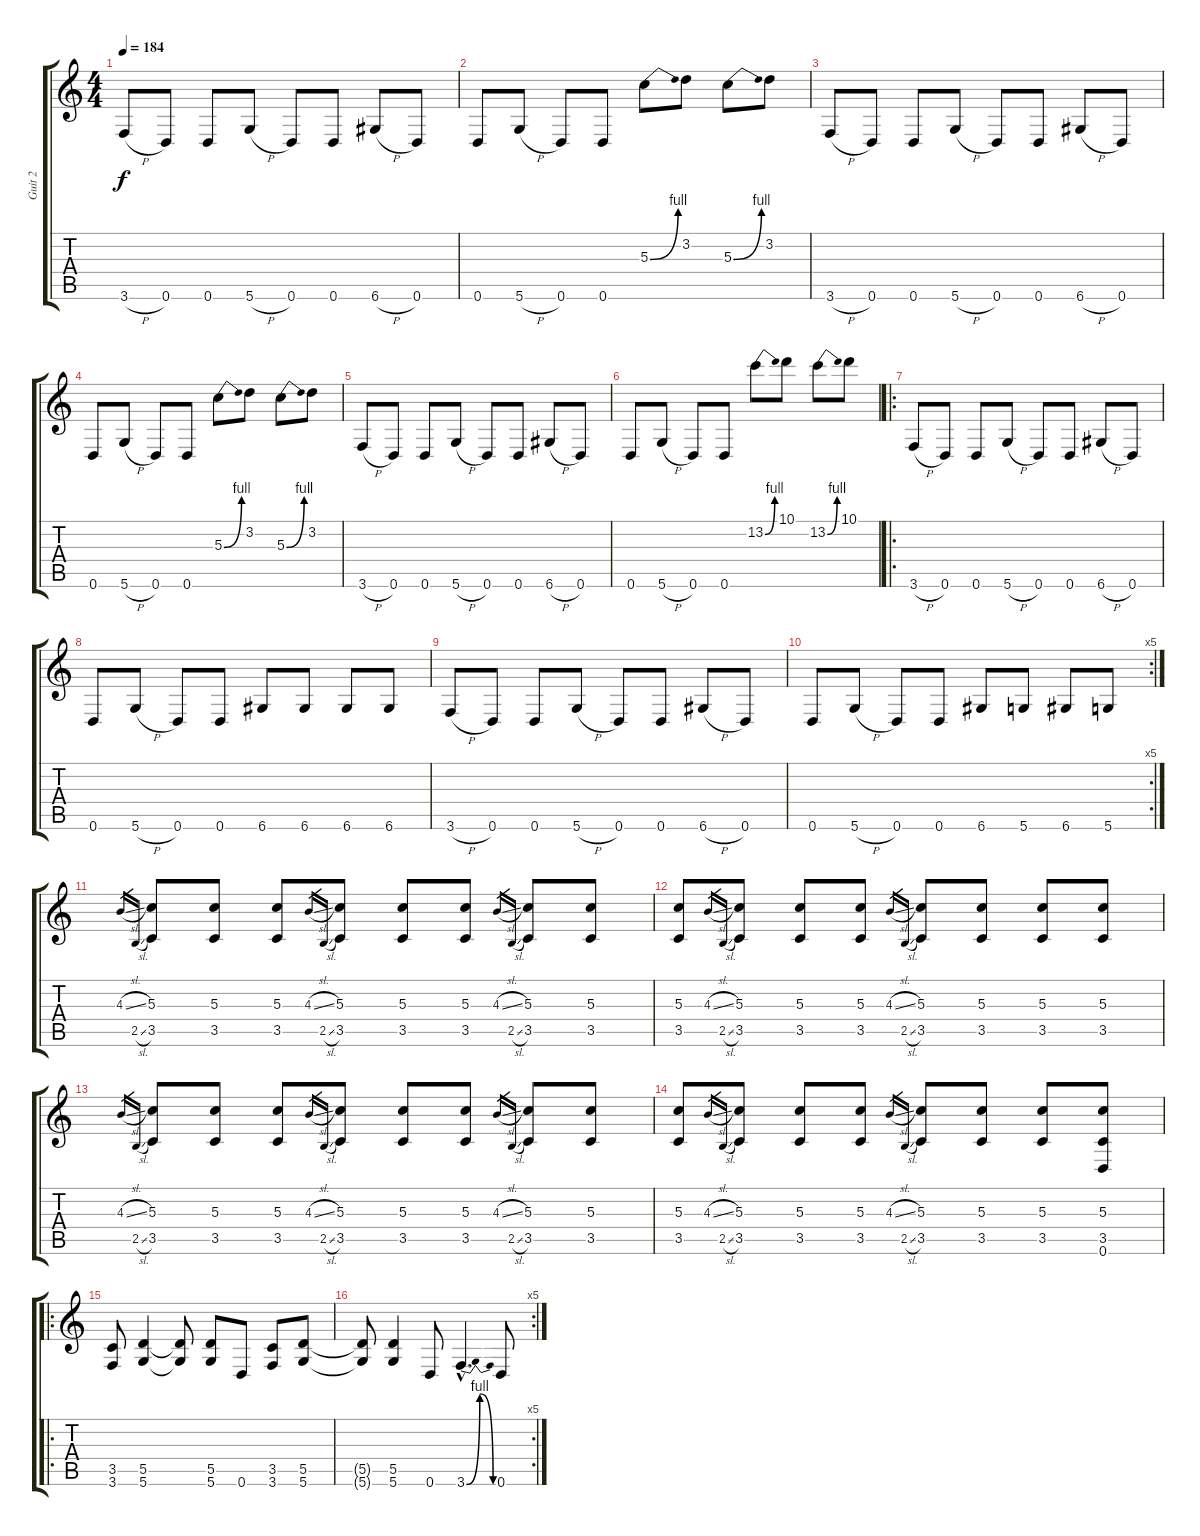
\track ("Guit 2" "Guit 2") {instrument distortionguitar}
\staff {score tabs}
\tuning (E4 B3 G3 D3 A2 D2) {hide}
\ts (4 4)
\tempo 184
\clef g2
\ks c
3.6{h}.8{dy f} 0.6.8 0.6.8 5.6{h}.8 0.6.8 0.6.8 6.6{h}.8 0.6.8 |
0.6.8 5.6{h}.8 0.6.8 0.6.8 5.3{be (bend 0 0 60 4)}.8 3.2.8 5.3{be (bend 0 0 60 4)}.8 3.2.8 |
3.6{h}.8 0.6.8 0.6.8 5.6{h}.8 0.6.8 0.6.8 6.6{h}.8 0.6.8 |
0.6.8 5.6{h}.8 0.6.8 0.6.8 5.3{be (bend 0 0 60 4)}.8 3.2.8 5.3{be (bend 0 0 60 4)}.8 3.2.8 |
3.6{h}.8 0.6.8 0.6.8 5.6{h}.8 0.6.8 0.6.8 6.6{h}.8 0.6.8 |
0.6.8 5.6{h}.8 0.6.8 0.6.8 13.2{be (bend 0 0 60 4)}.8 10.1.8 13.2{be (bend 0 0 60 4)}.8 10.1.8 |
\ro
3.6{h}.8 0.6.8 0.6.8 5.6{h}.8 0.6.8 0.6.8 6.6{h}.8 0.6.8 |
0.6.8 5.6{h}.8 0.6.8 0.6.8 6.6.8 6.6.8 6.6.8 6.6.8 |
3.6{h}.8 0.6.8 0.6.8 5.6{h}.8 0.6.8 0.6.8 6.6{h}.8 0.6.8 |
\rc 5
0.6.8 5.6{h}.8 0.6.8 0.6.8 6.6.8 5.6.8 6.6.8 5.6.8 |
4.3{sl}.16{gr} 2.5{sl}.16{gr} (5.3 3.5).8 (5.3 3.5).8 (5.3 3.5).8 4.3{sl}.16{gr} 2.5{sl}.16{gr} (5.3 3.5).8 (5.3 3.5).8 (5.3 3.5).8 4.3{sl}.16{gr} 2.5{sl}.16{gr} (5.3 3.5).8 (5.3 3.5).8 |
(5.3 3.5).8 4.3{sl}.16{gr} 2.5{sl}.16{gr} (5.3 3.5).8 (5.3 3.5).8 (5.3 3.5).8 4.3{sl}.16{gr} 2.5{sl}.16{gr} (5.3 3.5).8 (5.3 3.5).8 (5.3 3.5).8 (5.3 3.5).8 |
4.3{sl}.16{gr} 2.5{sl}.16{gr} (5.3 3.5).8 (5.3 3.5).8 (5.3 3.5).8 4.3{sl}.16{gr} 2.5{sl}.16{gr} (5.3 3.5).8 (5.3 3.5).8 (5.3 3.5).8 4.3{sl}.16{gr} 2.5{sl}.16{gr} (5.3 3.5).8 (5.3 3.5).8 |
(5.3 3.5).8 4.3{sl}.16{gr} 2.5{sl}.16{gr} (5.3 3.5).8 (5.3 3.5).8 (5.3 3.5).8 4.3{sl}.16{gr} 2.5{sl}.16{gr} (5.3 3.5).8 (5.3 3.5).8 (5.3 3.5).8 (5.3 3.5 0.6).8 |
\ro
(3.5 3.6).8 (5.5 5.6).4 (5.5{t} 5.6{t}).8 (5.5 5.6).8 0.6.8 (3.5 3.6).8 (5.5 5.6).8 |
\rc 5
(5.5{t} 5.6{t}).8 (5.5 5.6).4 0.6.8 3.6{be (bendrelease 0 0 30 4 30 4 60 0) hac}.4{d} 0.6.8
